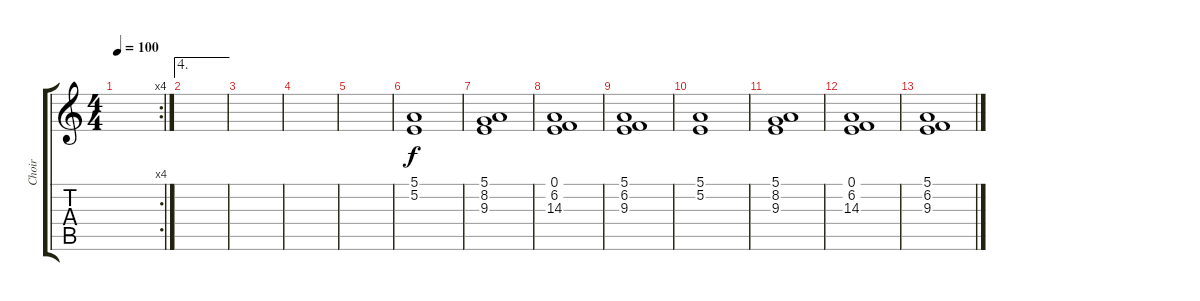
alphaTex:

\track ("Choir" "Choir") {instrument choiraahs}
\staff {score tabs}
\tuning (E4 B3 G3 D3 A2 E2) {hide}
\rc 4
\ts (4 4)
\tempo 100
\clef g2
\ks c
|
\ae 4
|
|
|
|
(5.1 5.2).1 |
(5.1 8.2 9.3).1 |
(0.1 6.2 14.3).1 |
(5.1 6.2 9.3).1 |
(5.1 5.2).1 |
(5.1 8.2 9.3).1 |
(0.1 6.2 14.3).1 |
(5.1 6.2 9.3).1
